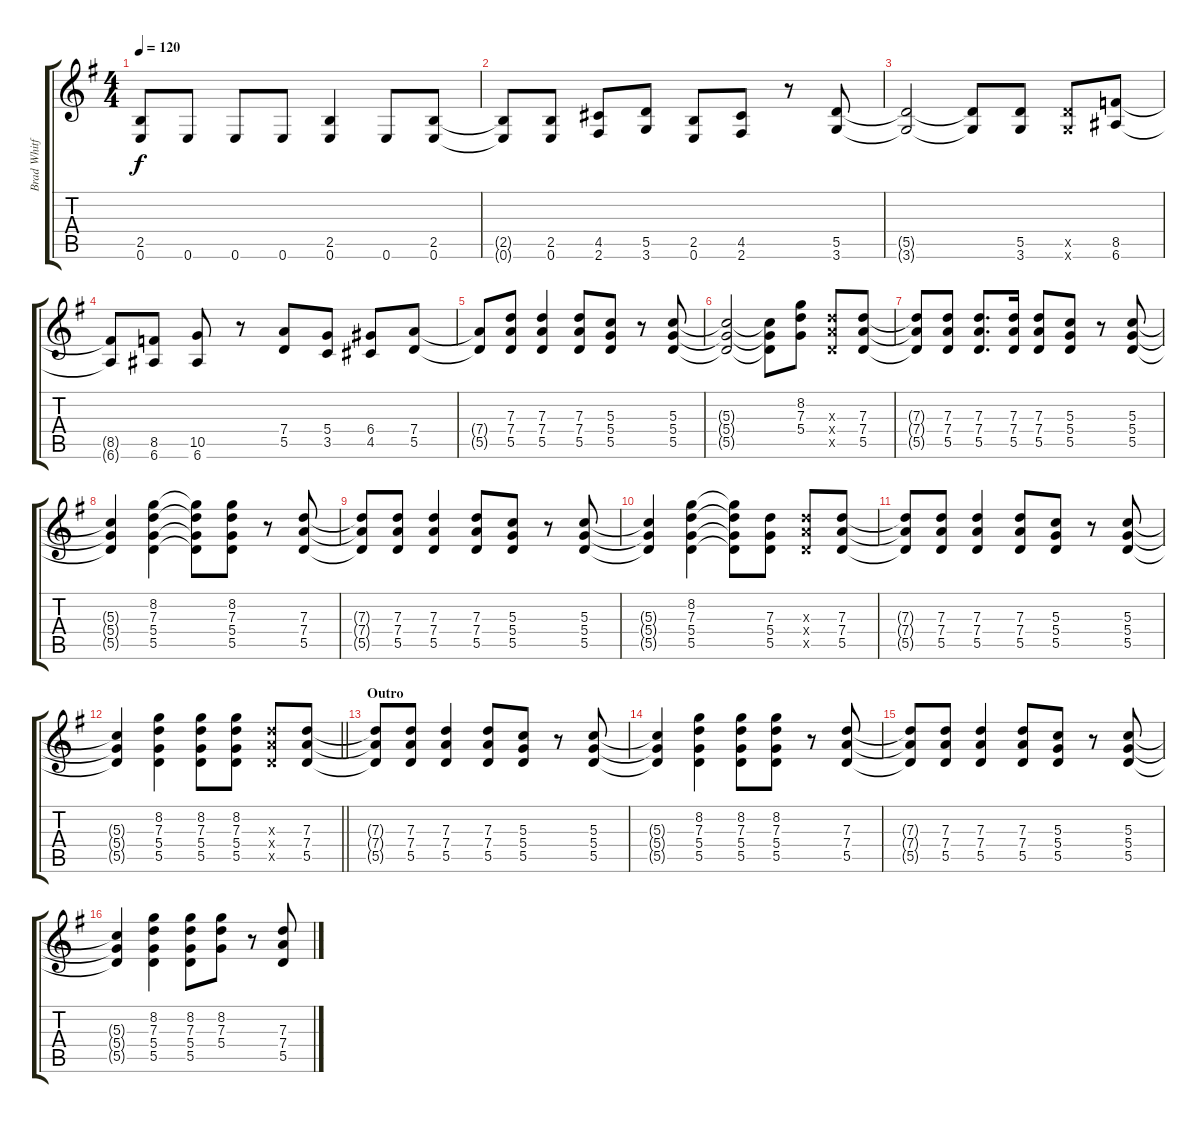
\track ("Brad Whitford" "Brad Whitf") {instrument distortionguitar}
\staff {score tabs}
\tuning (E4 B3 G3 D3 A2 E2) {hide}
\ts (4 4)
\tempo 120
\clef g2
\ks g
(2.5{t} 0.6{t}).8{dy f} 0.6.8 0.6.8 0.6.8 (2.5 0.6).4 0.6.8 (2.5 0.6).8 |
(2.5{t} 0.6{t}).8 (2.5 0.6).8 (4.5 2.6).8 (5.5 3.6).8 (2.5 0.6).8 (4.5 2.6).8 r.8 (5.5 3.6).8 |
(5.5{t} 3.6{t}).2 (5.5{t} 3.6{t}).8 (5.5 3.6).8 (5.5{x} 3.6{x}).8 (8.5 6.6).8 |
(8.5{t} 6.6{t}).8 (8.5 6.6).8 (10.5 6.6).8 r.8 (7.4 5.5).8 (5.4 3.5).8 (6.4 4.5).8 (7.4 5.5).8 |
(7.4{t} 5.5{t}).8 (7.3 7.4 5.5).8 (7.3 7.4 5.5).4 (7.3 7.4 5.5).8 (5.3 5.4 5.5).8 r.8 (5.3 5.4 5.5).8 |
(5.3{t} 5.4{t} 5.5{t}).2 (5.3{t} 5.4{t} 5.5{t}).8 (8.2 7.3 5.4).8 (7.3{x} 7.4{x} 5.5{x}).8 (7.3 7.4 5.5).8 |
(7.3{t} 7.4{t} 5.5{t}).8 (7.3 7.4 5.5).8 (7.3 7.4 5.5).8{d} (7.3 7.4 5.5).16 (7.3 7.4 5.5).8 (5.3 5.4 5.5).8 r.8 (5.3 5.4 5.5).8 |
(5.3{t} 5.4{t} 5.5{t}).4 (8.2 7.3 5.4 5.5).4 (8.2{t} 7.3{t} 5.4{t} 5.5{t}).8 (8.2 7.3 5.4 5.5).8 r.8 (7.3 7.4 5.5).8 |
(7.3{t} 7.4{t} 5.5{t}).8 (7.3 7.4 5.5).8 (7.3 7.4 5.5).4 (7.3 7.4 5.5).8 (5.3 5.4 5.5).8 r.8 (5.3 5.4 5.5).8 |
(5.3{t} 5.4{t} 5.5{t}).4 (8.2 7.3 5.4 5.5).4 (8.2{t} 7.3{t} 5.4{t} 5.5{t}).8 (7.3 5.4 5.5).8 (7.3{x} 7.4{x} 5.5{x}).8 (7.3 7.4 5.5).8 |
(7.3{t} 7.4{t} 5.5{t}).8 (7.3 7.4 5.5).8 (7.3 7.4 5.5).4 (7.3 7.4 5.5).8 (5.3 5.4 5.5).8 r.8 (5.3 5.4 5.5).8 |
\barLineRight lightlight
(5.3{t} 5.4{t} 5.5{t}).4 (8.2 7.3 5.4 5.5).4 (8.2 7.3 5.4 5.5).8 (8.2 7.3 5.4 5.5).8 (7.3{x} 7.4{x} 5.5{x}).8 (7.3 7.4 5.5).8 |
\section ("" "Outro")
(7.3{t} 7.4{t} 5.5{t}).8 (7.3 7.4 5.5).8 (7.3 7.4 5.5).4 (7.3 7.4 5.5).8 (5.3 5.4 5.5).8 r.8 (5.3 5.4 5.5).8 |
(5.3{t} 5.4{t} 5.5{t}).4 (8.2 7.3 5.4 5.5).4 (8.2 7.3 5.4 5.5).8 (8.2 7.3 5.4 5.5).8 r.8 (7.3 7.4 5.5).8 |
(7.3{t} 7.4{t} 5.5{t}).8 (7.3 7.4 5.5).8 (7.3 7.4 5.5).4 (7.3 7.4 5.5).8 (5.3 5.4 5.5).8 r.8 (5.3 5.4 5.5).8 |
(5.3{t} 5.4{t} 5.5{t}).4 (8.2 7.3 5.4 5.5).4 (8.2 7.3 5.4 5.5).8 (8.2 7.3 5.4).8 r.8 (7.3 7.4 5.5).8
